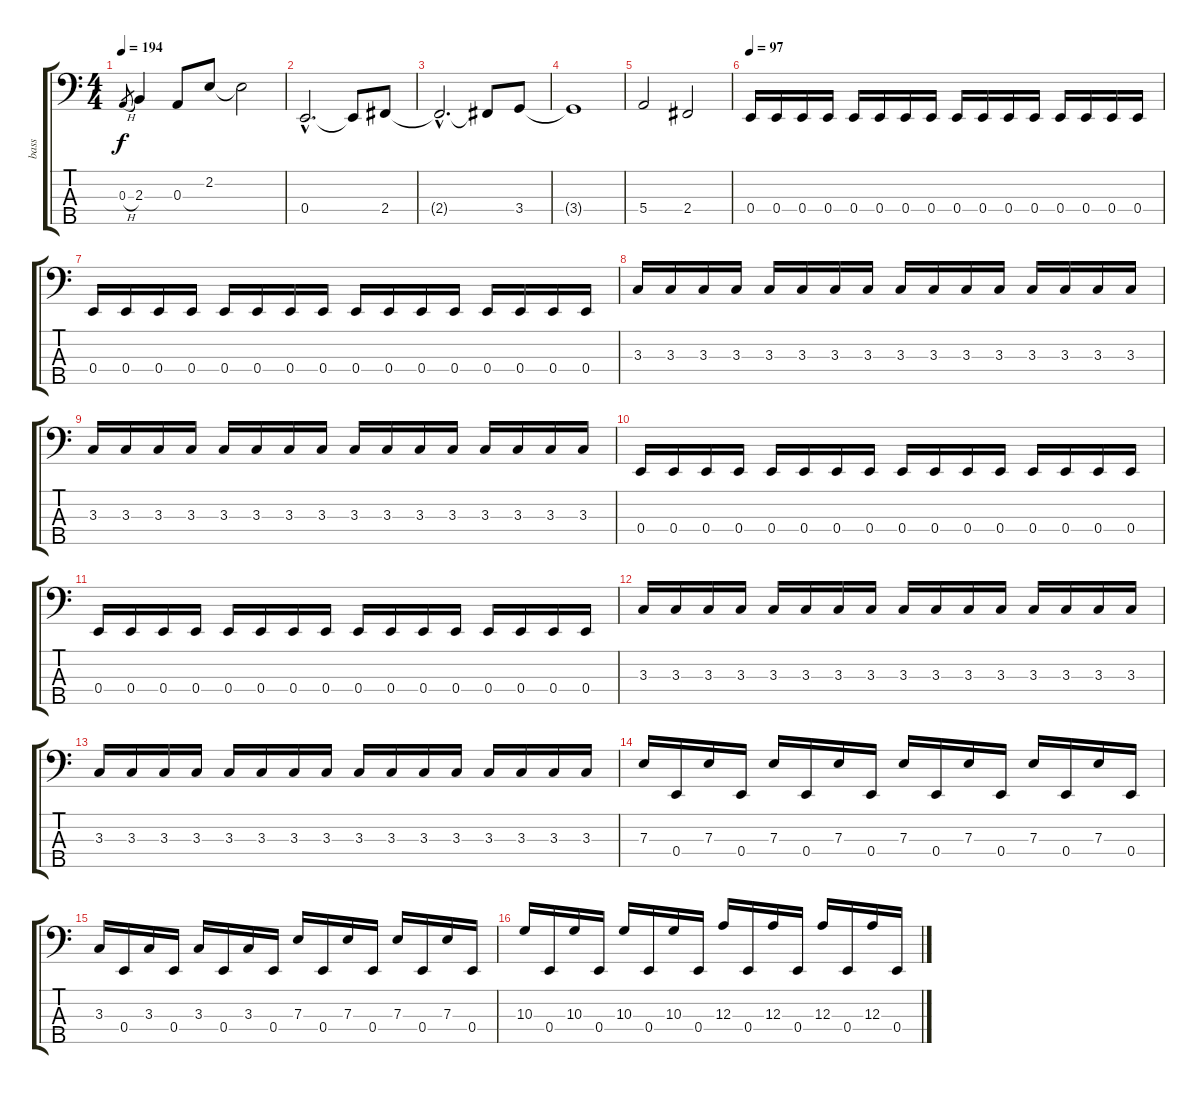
\track ("bass" "bass") {instrument electricbasspick}
\staff {score tabs}
\tuning (G2 D2 A1 E1 B0) {hide}
\ts (4 4)
\tempo 194
\clef f4
\ks c
0.3{h}.8{gr dy f} 2.3.4 0.3.8 2.2.8 2.2{t}.2 |
0.4{hac}.2{d} 0.4{t}.8 2.4.8 |
2.4{hac t}.2{d} 2.4{t}.8 3.4.8 |
3.4{t}.1 |
5.4.2 2.4.2 |
\tempo 97
0.4.16 0.4.16 0.4.16 0.4.16 0.4.16 0.4.16 0.4.16 0.4.16 0.4.16 0.4.16 0.4.16 0.4.16 0.4.16 0.4.16 0.4.16 0.4.16 |
0.4.16 0.4.16 0.4.16 0.4.16 0.4.16 0.4.16 0.4.16 0.4.16 0.4.16 0.4.16 0.4.16 0.4.16 0.4.16 0.4.16 0.4.16 0.4.16 |
3.3.16 3.3.16 3.3.16 3.3.16 3.3.16 3.3.16 3.3.16 3.3.16 3.3.16 3.3.16 3.3.16 3.3.16 3.3.16 3.3.16 3.3.16 3.3.16 |
3.3.16 3.3.16 3.3.16 3.3.16 3.3.16 3.3.16 3.3.16 3.3.16 3.3.16 3.3.16 3.3.16 3.3.16 3.3.16 3.3.16 3.3.16 3.3.16 |
0.4.16 0.4.16 0.4.16 0.4.16 0.4.16 0.4.16 0.4.16 0.4.16 0.4.16 0.4.16 0.4.16 0.4.16 0.4.16 0.4.16 0.4.16 0.4.16 |
0.4.16 0.4.16 0.4.16 0.4.16 0.4.16 0.4.16 0.4.16 0.4.16 0.4.16 0.4.16 0.4.16 0.4.16 0.4.16 0.4.16 0.4.16 0.4.16 |
3.3.16 3.3.16 3.3.16 3.3.16 3.3.16 3.3.16 3.3.16 3.3.16 3.3.16 3.3.16 3.3.16 3.3.16 3.3.16 3.3.16 3.3.16 3.3.16 |
3.3.16 3.3.16 3.3.16 3.3.16 3.3.16 3.3.16 3.3.16 3.3.16 3.3.16 3.3.16 3.3.16 3.3.16 3.3.16 3.3.16 3.3.16 3.3.16 |
7.3.16{volume 11} 0.4.16 7.3.16 0.4.16 7.3.16 0.4.16 7.3.16 0.4.16 7.3.16 0.4.16 7.3.16 0.4.16 7.3.16 0.4.16 7.3.16 0.4.16 |
3.3.16 0.4.16 3.3.16 0.4.16 3.3.16 0.4.16 3.3.16 0.4.16 7.3.16 0.4.16 7.3.16 0.4.16 7.3.16 0.4.16 7.3.16 0.4.16 |
10.3.16 0.4.16 10.3.16 0.4.16 10.3.16 0.4.16 10.3.16 0.4.16 12.3.16 0.4.16 12.3.16 0.4.16 12.3.16 0.4.16 12.3.16 0.4.16
